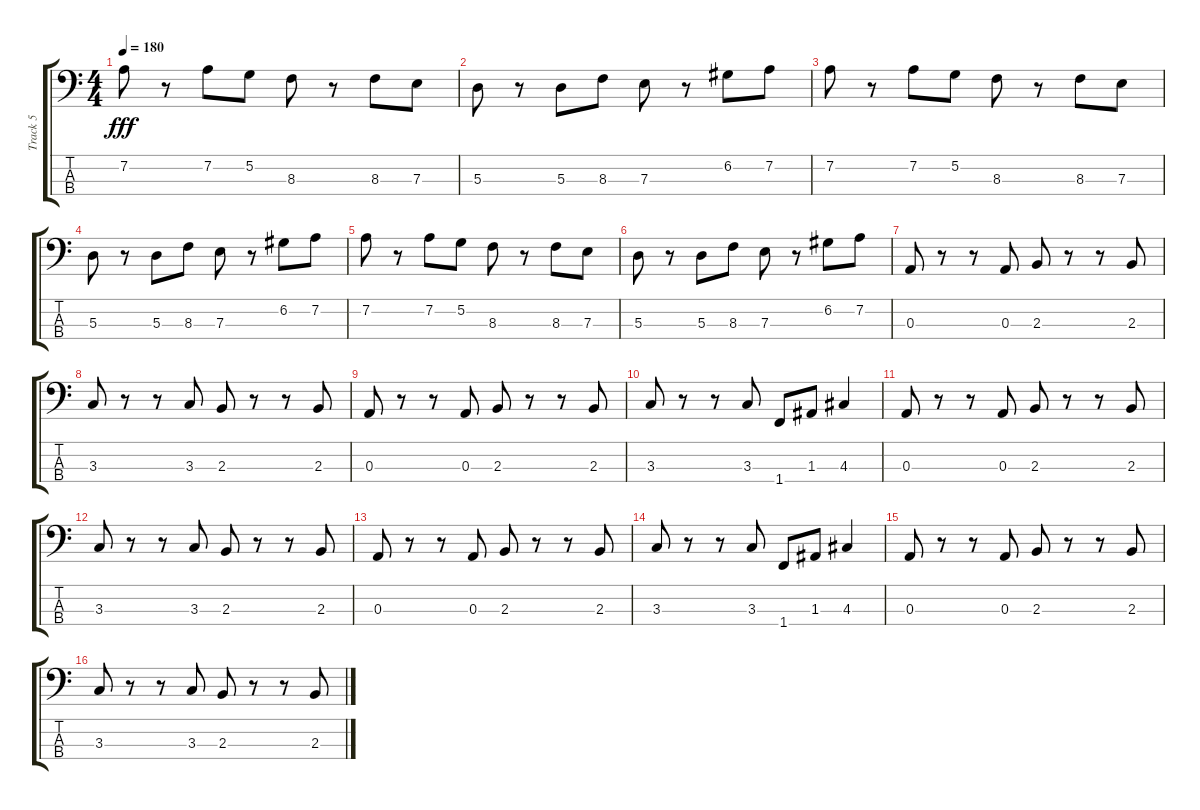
\track ("Track 5" "Track 5") {instrument electricbassfinger}
\staff {score tabs}
\tuning (G2 D2 A1 E1) {hide}
\ts (4 4)
\tempo 180
\clef f4
\ks c
7.2.8{dy fff} r.8 7.2.8 5.2.8 8.3.8 r.8 8.3.8 7.3.8 |
5.3.8 r.8 5.3.8 8.3.8 7.3.8 r.8 6.2.8 7.2.8 |
7.2.8 r.8 7.2.8 5.2.8 8.3.8 r.8 8.3.8 7.3.8 |
5.3.8 r.8 5.3.8 8.3.8 7.3.8 r.8 6.2.8 7.2.8 |
7.2.8 r.8 7.2.8 5.2.8 8.3.8 r.8 8.3.8 7.3.8 |
5.3.8 r.8 5.3.8 8.3.8 7.3.8 r.8 6.2.8 7.2.8 |
0.3.8 r.8 r.8 0.3.8 2.3.8 r.8 r.8 2.3.8 |
3.3.8 r.8 r.8 3.3.8 2.3.8 r.8 r.8 2.3.8 |
0.3.8 r.8 r.8 0.3.8 2.3.8 r.8 r.8 2.3.8 |
3.3.8 r.8 r.8 3.3.8 1.4.8 1.3.8 4.3.4 |
0.3.8 r.8 r.8 0.3.8 2.3.8 r.8 r.8 2.3.8 |
3.3.8 r.8 r.8 3.3.8 2.3.8 r.8 r.8 2.3.8 |
0.3.8 r.8 r.8 0.3.8 2.3.8 r.8 r.8 2.3.8 |
3.3.8 r.8 r.8 3.3.8 1.4.8 1.3.8 4.3.4 |
0.3.8 r.8 r.8 0.3.8 2.3.8 r.8 r.8 2.3.8 |
3.3.8 r.8 r.8 3.3.8 2.3.8 r.8 r.8 2.3.8
